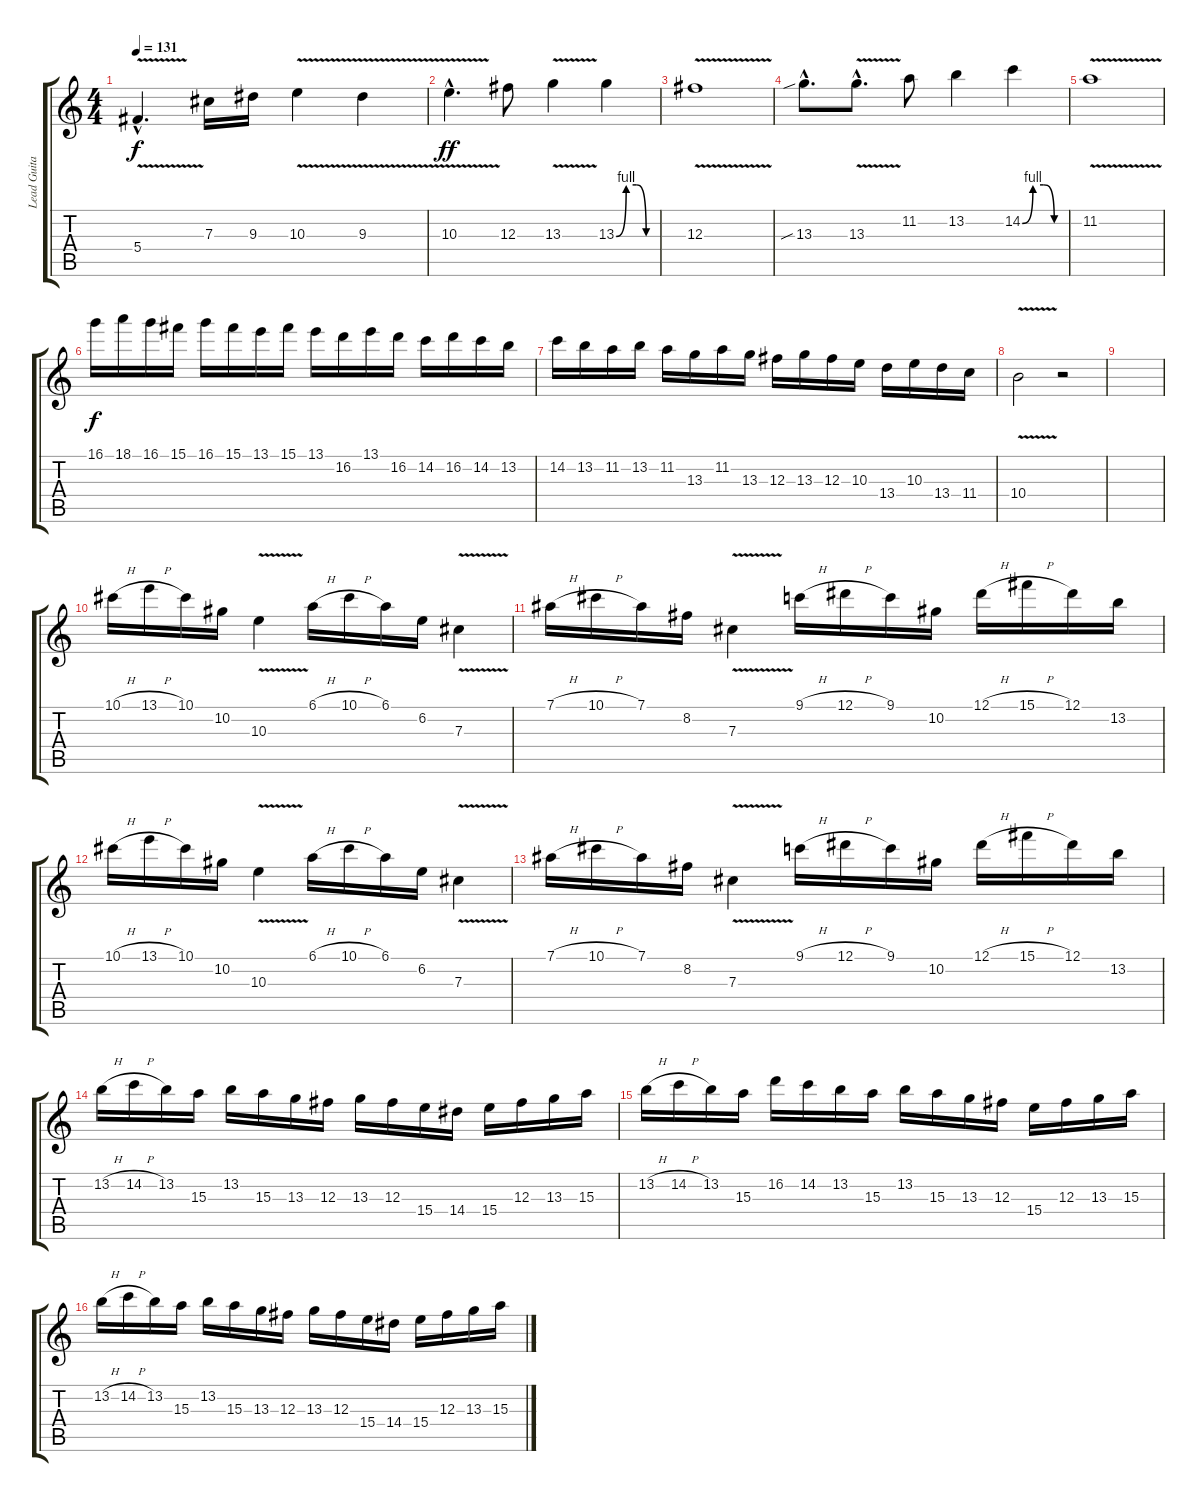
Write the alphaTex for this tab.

\track ("Lead Guitar II" "Lead Guita") {instrument overdrivenguitar}
\staff {score tabs}
\tuning (Eb4 Bb3 Gb3 Db3 Ab2 Eb2) {hide}
\ts (4 4)
\tempo 131
\clef g2
\ks c
5.4{v hac}.4{d dy f} 7.3.16 9.3.16 10.3{v}.4 9.3{v}.4 |
\section ("" "")
10.3{v hac}.4{d dy ff} 12.3.8 13.3{v}.4 13.3{be (custom 0 0 15 4 30 4 45 0 60 0)}.4 |
12.3{v}.1 |
13.3{sib hac}.8{d} 13.3{v hac}.8{d} 11.2.8 13.2.4 14.2{be (custom 0 0 15 4 30 4 45 0 60 0)}.4 |
11.2{v}.1 |
16.1.16{dy f} 18.1.16 16.1.16 15.1.16 16.1.16 15.1.16 13.1.16 15.1.16 13.1.16 16.2.16 13.1.16 16.2.16 14.2.16 16.2.16 14.2.16 13.2.16 |
14.2.16 13.2.16 11.2.16 13.2.16 11.2.16 13.3.16 11.2.16 13.3.16 12.3.16 13.3.16 12.3.16 10.3.16 13.4.16 10.3.16 13.4.16 11.4.16 |
10.4{v}.2 r.2 |
|
\section ("" "")
10.1{h}.16{volume 14} 13.1{h}.16 10.1.16 10.2.16 10.3{v}.4 6.1{h}.16 10.1{h}.16 6.1.16 6.2.16 7.3{v}.4 |
7.1{h}.16 10.1{h}.16 7.1.16 8.2.16 7.3{v}.4 9.1{h}.16 12.1{h}.16 9.1.16 10.2.16 12.1{h}.16 15.1{h}.16 12.1.16 13.2.16 |
10.1{h}.16 13.1{h}.16 10.1.16 10.2.16 10.3{v}.4 6.1{h}.16 10.1{h}.16 6.1.16 6.2.16 7.3{v}.4 |
7.1{h}.16 10.1{h}.16 7.1.16 8.2.16 7.3{v}.4 9.1{h}.16 12.1{h}.16 9.1.16 10.2.16 12.1{h}.16 15.1{h}.16 12.1.16 13.2.16 |
\section ("" "")
13.2{h}.16 14.2{h}.16 13.2.16 15.3.16 13.2.16 15.3.16 13.3.16 12.3.16 13.3.16 12.3.16 15.4.16 14.4.16 15.4.16 12.3.16 13.3.16 15.3.16 |
13.2{h}.16 14.2{h}.16 13.2.16 15.3.16 16.2.16 14.2.16 13.2.16 15.3.16 13.2.16 15.3.16 13.3.16 12.3.16 15.4.16 12.3.16 13.3.16 15.3.16 |
13.2{h}.16 14.2{h}.16 13.2.16 15.3.16 13.2.16 15.3.16 13.3.16 12.3.16 13.3.16 12.3.16 15.4.16 14.4.16 15.4.16 12.3.16 13.3.16 15.3.16
